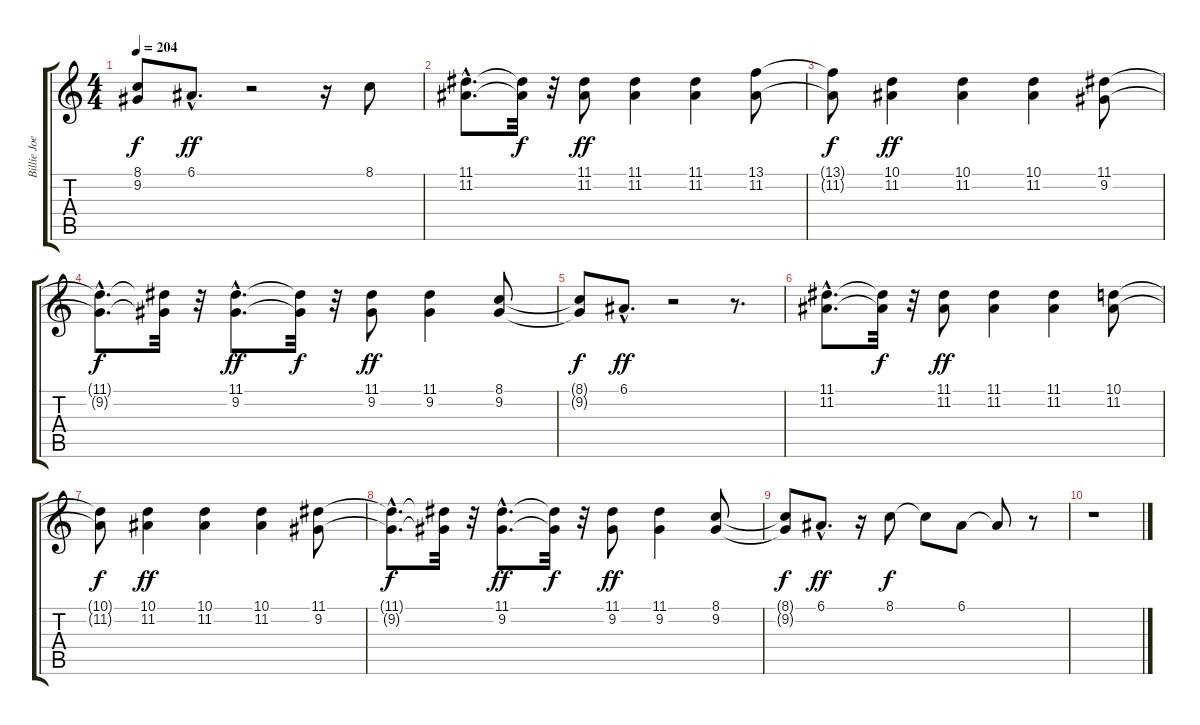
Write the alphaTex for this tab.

\track ("Billie Joe - Mike - Vocals" "Billie Joe") {instrument lead6voice}
\staff {score tabs}
\tuning (E4 B3 G3 D3 A2 E2) {hide}
\ts (4 4)
\tempo 204
\clef g2
\ks c
(8.1{t} 9.2{t}).8{dy f} 6.1{hac}.8{d dy ff} r.2 r.16 8.1.8 |
(11.1{hac} 11.2{hac}).8{d} (11.1{t} 11.2{t}).32{dy f} r.32 (11.1 11.2).8{dy ff} (11.1 11.2).4 (11.1 11.2).4 (13.1 11.2).8 |
(13.1{t} 11.2{t}).8{dy f} (10.1 11.2).4{dy ff} (10.1 11.2).4 (10.1 11.2).4 (11.1 9.2).8 |
(11.1{hac t} 9.2{hac t}).8{d dy f} (11.1{t} 9.2{t}).32 r.32 (11.1{hac} 9.2{hac}).8{d dy ff} (11.1{t} 9.2{t}).32{dy f} r.32 (11.1 9.2).8{dy ff} (11.1 9.2).4 (8.1 9.2).8 |
(8.1{t} 9.2{t}).8{dy f} 6.1{hac}.8{d dy ff} r.2 r.8{d} |
(11.1{hac} 11.2{hac}).8{d} (11.1{t} 11.2{t}).32{dy f} r.32 (11.1 11.2).8{dy ff} (11.1 11.2).4 (11.1 11.2).4 (10.1 11.2).8 |
(10.1{t} 11.2{t}).8{dy f} (10.1 11.2).4{dy ff} (10.1 11.2).4 (10.1 11.2).4 (11.1 9.2).8 |
(11.1{hac t} 9.2{hac t}).8{d dy f} (11.1{t} 9.2{t}).32 r.32 (11.1{hac} 9.2{hac}).8{d dy ff} (11.1{t} 9.2{t}).32{dy f} r.32 (11.1 9.2).8{dy ff} (11.1 9.2).4 (8.1 9.2).8 |
(8.1{t} 9.2{t}).8{dy f} 6.1{hac}.8{d dy ff} r.16 8.1.8{dy f} 8.1{t}.8 6.1.8 6.1{t}.8 r.8 |
r.1
